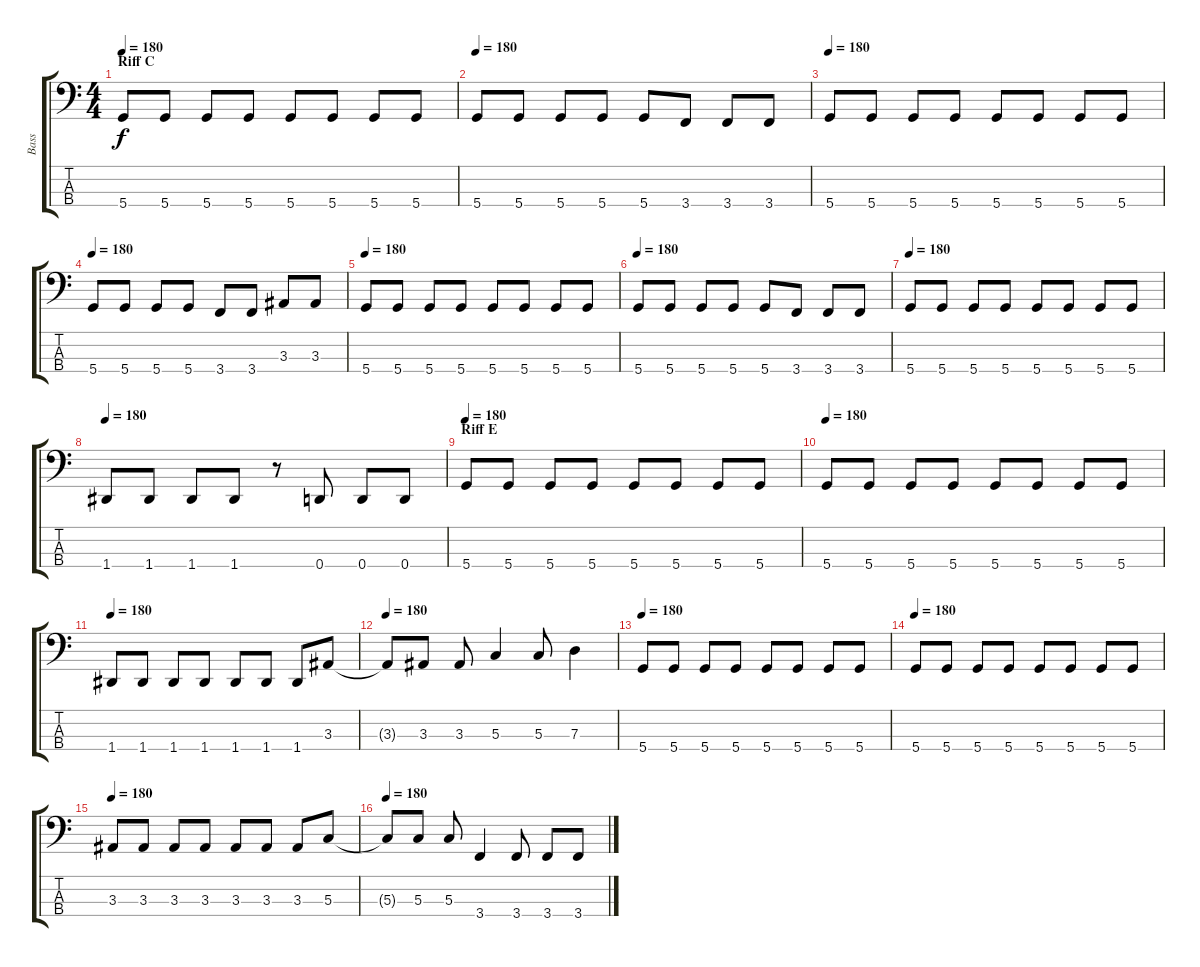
\track ("Bass" "Bass") {instrument electricbasspick}
\staff {score tabs}
\tuning (F2 C2 G1 D1) {hide}
\ts (4 4)
\section ("" "Riff C")
\tempo 180
\clef f4
\ks c
5.4.8{dy f} 5.4.8 5.4.8 5.4.8 5.4.8 5.4.8 5.4.8 5.4.8 |
\tempo 180
5.4.8 5.4.8 5.4.8 5.4.8 5.4.8 3.4.8 3.4.8 3.4.8 |
\tempo 180
5.4.8 5.4.8 5.4.8 5.4.8 5.4.8 5.4.8 5.4.8 5.4.8 |
\tempo 180
5.4.8 5.4.8 5.4.8 5.4.8 3.4.8 3.4.8 3.3.8 3.3.8 |
\tempo 180
5.4.8 5.4.8 5.4.8 5.4.8 5.4.8 5.4.8 5.4.8 5.4.8 |
\tempo 180
5.4.8 5.4.8 5.4.8 5.4.8 5.4.8 3.4.8 3.4.8 3.4.8 |
\tempo 180
5.4.8 5.4.8 5.4.8 5.4.8 5.4.8 5.4.8 5.4.8 5.4.8 |
\tempo 180
1.4.8 1.4.8 1.4.8 1.4.8 r.8 0.4.8 0.4.8 0.4.8 |
\section ("" "Riff E")
\tempo 180
5.4.8 5.4.8 5.4.8 5.4.8 5.4.8 5.4.8 5.4.8 5.4.8 |
\tempo 180
5.4.8 5.4.8 5.4.8 5.4.8 5.4.8 5.4.8 5.4.8 5.4.8 |
\tempo 180
1.4.8 1.4.8 1.4.8 1.4.8 1.4.8 1.4.8 1.4.8 3.3.8 |
\tempo 180
3.3{t}.8 3.3.8 3.3.8 5.3.4 5.3.8 7.3.4 |
\tempo 180
5.4.8 5.4.8 5.4.8 5.4.8 5.4.8 5.4.8 5.4.8 5.4.8 |
\tempo 180
5.4.8 5.4.8 5.4.8 5.4.8 5.4.8 5.4.8 5.4.8 5.4.8 |
\tempo 180
3.3.8 3.3.8 3.3.8 3.3.8 3.3.8 3.3.8 3.3.8 5.3.8 |
\tempo 180
5.3{t}.8 5.3.8 5.3.8 3.4.4 3.4.8 3.4.8 3.4.8
